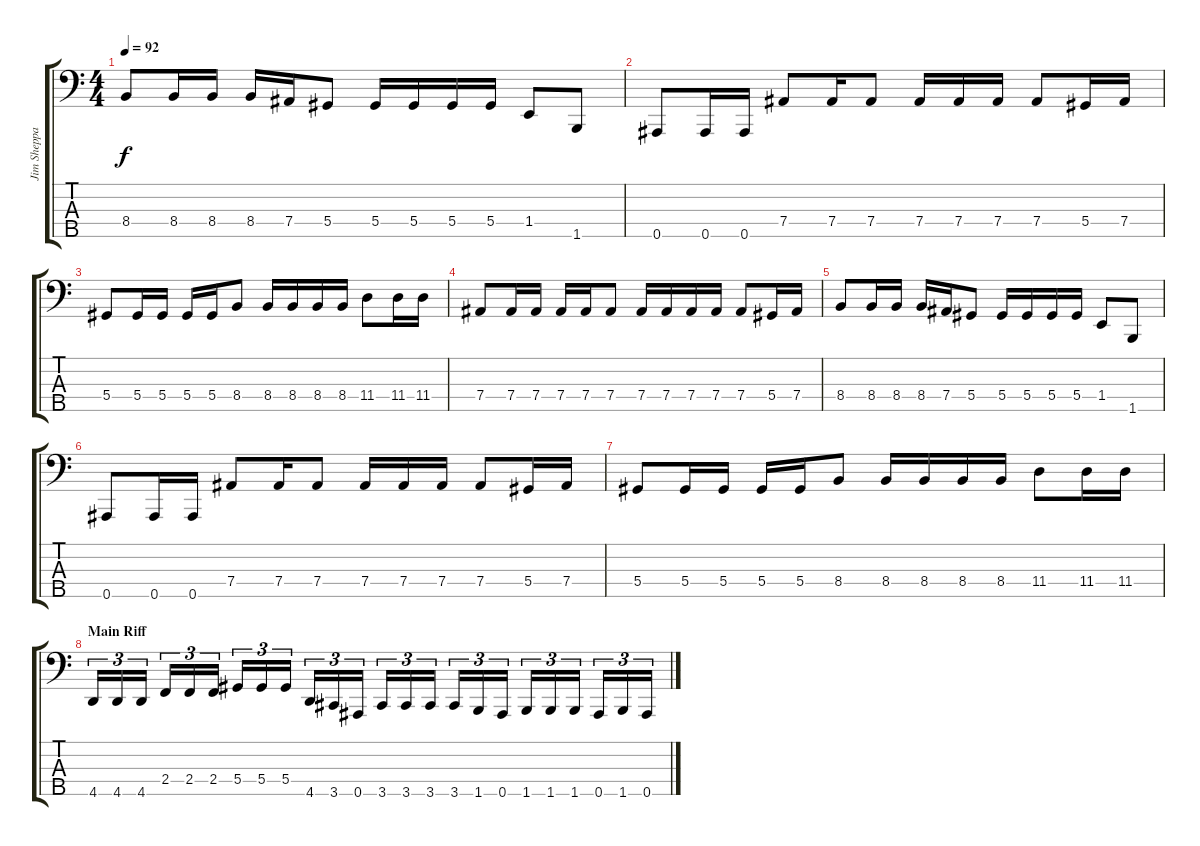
\track ("Jim Sheppard" "Jim Sheppa") {instrument electricbasspick}
\staff {score tabs}
\tuning (Gb2 Db2 Ab1 Eb1 Bb0) {hide}
\ts (4 4)
\tempo 92
\clef f4
\ks c
8.4.8{dy f} 8.4.16 8.4.16 8.4.16 7.4.16 5.4.8 5.4.16 5.4.16 5.4.16 5.4.16 1.4.8 1.5.8 |
0.5.8 0.5.16 0.5.16 7.4.8 7.4.16 7.4.8 7.4.16 7.4.16 7.4.16 7.4.8 5.4.16 7.4.16 |
5.4.8 5.4.16 5.4.16 5.4.16 5.4.16 8.4.8 8.4.16 8.4.16 8.4.16 8.4.16 11.4.8 11.4.16 11.4.16 |
7.4.8 7.4.16 7.4.16 7.4.16 7.4.16 7.4.8 7.4.16 7.4.16 7.4.16 7.4.16 7.4.8 5.4.16 7.4.16 |
8.4.8 8.4.16 8.4.16 8.4.16 7.4.16 5.4.8 5.4.16 5.4.16 5.4.16 5.4.16 1.4.8 1.5.8 |
0.5.8 0.5.16 0.5.16 7.4.8 7.4.16 7.4.8 7.4.16 7.4.16 7.4.16 7.4.8 5.4.16 7.4.16 |
5.4.8 5.4.16 5.4.16 5.4.16 5.4.16 8.4.8 8.4.16 8.4.16 8.4.16 8.4.16 11.4.8 11.4.16 11.4.16 |
\section ("" "Main Riff")
4.5.16{tu (3 2)} 4.5.16{tu (3 2)} 4.5.16{tu (3 2)} 2.4.16{tu (3 2)} 2.4.16{tu (3 2)} 2.4.16{tu (3 2)} 5.4.16{tu (3 2)} 5.4.16{tu (3 2)} 5.4.16{tu (3 2)} 4.5.16{tu (3 2)} 3.5.16{tu (3 2)} 0.5.16{tu (3 2)} 3.5.16{tu (3 2)} 3.5.16{tu (3 2)} 3.5.16{tu (3 2)} 3.5.16{tu (3 2)} 1.5.16{tu (3 2)} 0.5.16{tu (3 2)} 1.5.16{tu (3 2)} 1.5.16{tu (3 2)} 1.5.16{tu (3 2)} 0.5.16{tu (3 2)} 1.5.16{tu (3 2)} 0.5.16{tu (3 2)}
